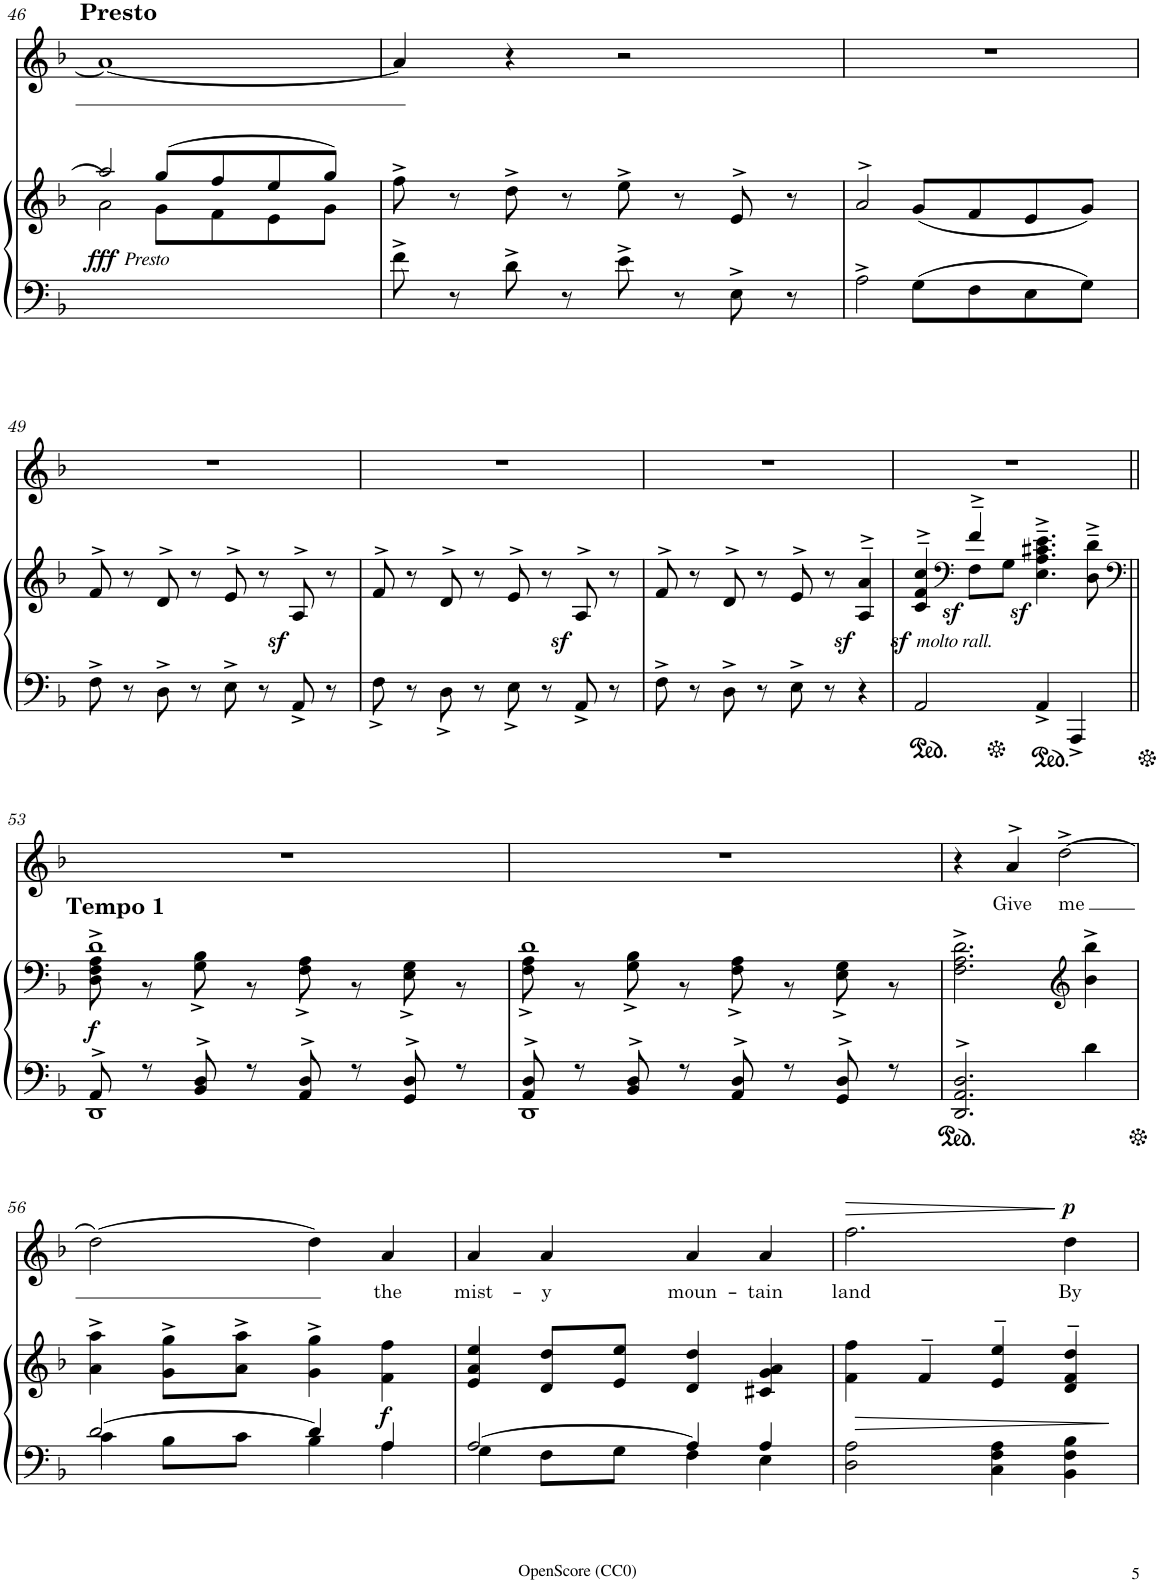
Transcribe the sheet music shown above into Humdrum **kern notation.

**kern	**kern	**dynam	**kern	**text	**dynam
*part2	*part2	*part2	*part1	*part1	*part1
*staff3	*staff2	*staff2/3	*staff1	*staff1	*staff1
*I"Piano	*	*	*I"Voice	*	*
*I'Pno	*	*	*	*	*
!!LO:PB:g=z
*clefF4	*clefG2	*	*clefG2	*	*
*k[b-]	*k[b-]	*	*k[b-]	*	*
*M4/4	*M4/4	*	*M4/4	*	*
*met(c)	*met(c)	*	*met(c)	*	*
=46	=46	=46	=46	=46	=46
*	*^	*	*	*	*
!	!	!	!	!LO:TX:a:B:t=Presto	!	!
!	!	!	!LO:DY:b	!	!	!
!	!	!	!LO:DY:n=1:b	!	!	!
1ryy	2aa/	2a\	fff other-dynamics	1a_	.	.
.	(>8gg/L	8g\L	.	.	.	.
.	8ff/	8f\	.	.	.	.
.	8ee/	8e\	.	.	.	.
.	8gg/J)	8g\J	.	.	.	.
*	*v	*v	*	*	*	*
=47	=47	=47	=47	=47	=47
8f^\	8ff^\	.	4a/]	.	.
8r	8r	.	.	.	.
8d^\	8dd^\	.	4r	.	.
8r	8r	.	.	.	.
8e^\	8ee^\	.	2r	.	.
8r	8r	.	.	.	.
8E^\	8e^>/	.	.	.	.
8r	8r	.	.	.	.
=48	=48	=48	=48	=48	=48
2A^\	2a^>/	.	1r	.	.
8G\L	(8g/L	.	.	.	.
8F\	8f/	.	.	.	.
8E\	8e/	.	.	.	.
8G\J	8g/J)	.	.	.	.
!!LO:LB:g=z
=49	=49	=49	=49	=49	=49
8F^\	8f^>/	.	1r	.	.
8r	8r	.	.	.	.
8D^\	8d^>/	.	.	.	.
8r	8r	.	.	.	.
8E^\	8e^>/	.	.	.	.
8r	8r	.	.	.	.
8AA^/	8Az<^>/	.	.	.	.
8r	8r	.	.	.	.
=50	=50	=50	=50	=50	=50
8F^<\	8f^>/	.	1r	.	.
8r	8r	.	.	.	.
8D^<\	8d^>/	.	.	.	.
8r	8r	.	.	.	.
8E^<\	8e^>/	.	.	.	.
8r	8r	.	.	.	.
8AA^/	8Az<^>/	.	.	.	.
8r	8r	.	.	.	.
=51	=51	=51	=51	=51	=51
8F^\	8f^>/	.	1r	.	.
8r	8r	.	.	.	.
8D^\	8d^>/	.	.	.	.
8r	8r	.	.	.	.
8E^\	8e^>/	.	.	.	.
8r	8r	.	.	.	.
4r	4A/z<~>^> 4a/z<~>^>	.	.	.	.
=52	=52	=52	=52	=52	=52
*	*^	*	*	*	*
!	!	!	!LO:DY:b	!	!	!
!	!	!	!LO:DY:n=1:b	!	!	!
2AA/	4c/~>^> 4f/~>^> 4cc/~>^>	4ryy	sf other-dynamics	1r	.	.
*	*clefF4	*	*	*	*	*
!	!	!	!LO:DY:n=2:b	!	!	!
.	4f~^/	8F\L	sf	.	.	.
.	.	8G\J	.	.	.	.
!	!	!	!LO:DY:n=3:b	!	!	!
4AA^/	4.E\~^ 4.A\~^ 4.c#X\~^ 4.e\~^	2ryy	sf	.	.	.
4AAA^/	.	.	.	.	.	.
.	8D\~^ 8d\~^	.	.	.	.	.
!!LO:LB:g=z
=53||	=53||	=53||	=53||	=53||	=53||	=53||
*	*clefF4	*	*	*	*	*
*^	*	*	*	*	*	*
!	!	!LO:TX:a:B:t=Tempo 1	!	!	!	!	!
!	!	!	!	!LO:DY:b	!	!	!
8AA^/	1DD	1d^	8D\ 8F\ 8A\	f	1r	.	.
8r	.	.	8r	.	.	.	.
8BB-/^ 8D/^	.	.	8G\^ 8B-\^	.	.	.	.
8r	.	.	8r	.	.	.	.
8AA/^ 8D/^	.	.	8F\^ 8A\^	.	.	.	.
8r	.	.	8r	.	.	.	.
8GG/^ 8D/^	.	.	8E\^ 8G\^	.	.	.	.
8r	.	.	8r	.	.	.	.
=54	=54	=54	=54	=54	=54	=54	=54
8AA/^ 8D/^	1DD	1d	8F\^ 8A\^	.	1r	.	.
8r	.	.	8r	.	.	.	.
8BB-/^ 8D/^	.	.	8G\^ 8B-\^	.	.	.	.
8r	.	.	8r	.	.	.	.
8AA/^ 8D/^	.	.	8F\^ 8A\^	.	.	.	.
8r	.	.	8r	.	.	.	.
8GG/^ 8D/^	.	.	8E\^ 8G\^	.	.	.	.
8r	.	.	8r	.	.	.	.
*v	*v	*	*	*	*	*	*
*	*v	*v	*	*	*	*
=55	=55	=55	=55	=55	=55
2.DD/^> 2.AA/^> 2.D/^>	2.F\^ 2.A\^ 2.d\^	.	4r	.	.
!	!	!	!	!LO:LY:b	!
.	.	.	4a^>/	Give	.
!	!	!	!	!LO:LY:b	!
.	.	.	[2dd^\	me	.
*	*clefG2	*	*	*	*
4d\	4b-\^ 4bb-\^	.	.	.	.
!!LO:LB:g=z
=56	=56	=56	=56	=56	=56
*^	*	*	*	*	*
[2d/	4c\	4a\^ 4aa\^	.	2dd\_	.	.
.	8B-\L	8g\^ 8gg\^L	.	.	.	.
.	8c\J	8a\^ 8aa\^J	.	.	.	.
4d/]	4B-\	4g\^ 4gg\^	.	4dd\]	.	.
!	!	!	!LO:DY:b	!	!LO:LY:b	!
4A/	4A\	4f\ 4ff\	f	4a/	the	.
=57	=57	=57	=57	=57	=57	=57
!	!	!	!	!	!LO:LY:b	!
[2A/	4G\	4e/ 4a/ 4ee/	.	4a/	mist-	.
!	!	!	!	!	!LO:LY:b	!
.	8F\L	8d/ 8dd/L	.	4a/	-y	.
.	8G\J	8e/ 8ee/J	.	.	.	.
!	!	!	!	!	!LO:LY:b	!
4A/]	4F\	4d/ 4dd/	.	4a/	moun-	.
!	!	!	!	!	!LO:LY:b	!
4A/	4E\	4c#X/ 4g/ 4a/	.	4a/	-tain	.
=58	=58	=58	=58	=58	=58	=58
!	!	!	!	!	!LO:LY:b	!LO:HP:b
*v	*v	*	*	*	*	*
2D\ 2A\	4f\ 4ff\	.	2.ff\	land	>
.	4f~>/	.	.	.	.
4C\ 4F\ 4A\	4e/~> 4ee/~>	.	.	.	.
!	!	!	!	!LO:LY:b	!LO:DY:n=1:a
4BB-\ 4F\ 4B-\	4d/~> 4f/~> 4dd/~>	.	4dd\	By	] p
=	=	=	=	=	=
*-	*-	*-	*-	*-	*-
